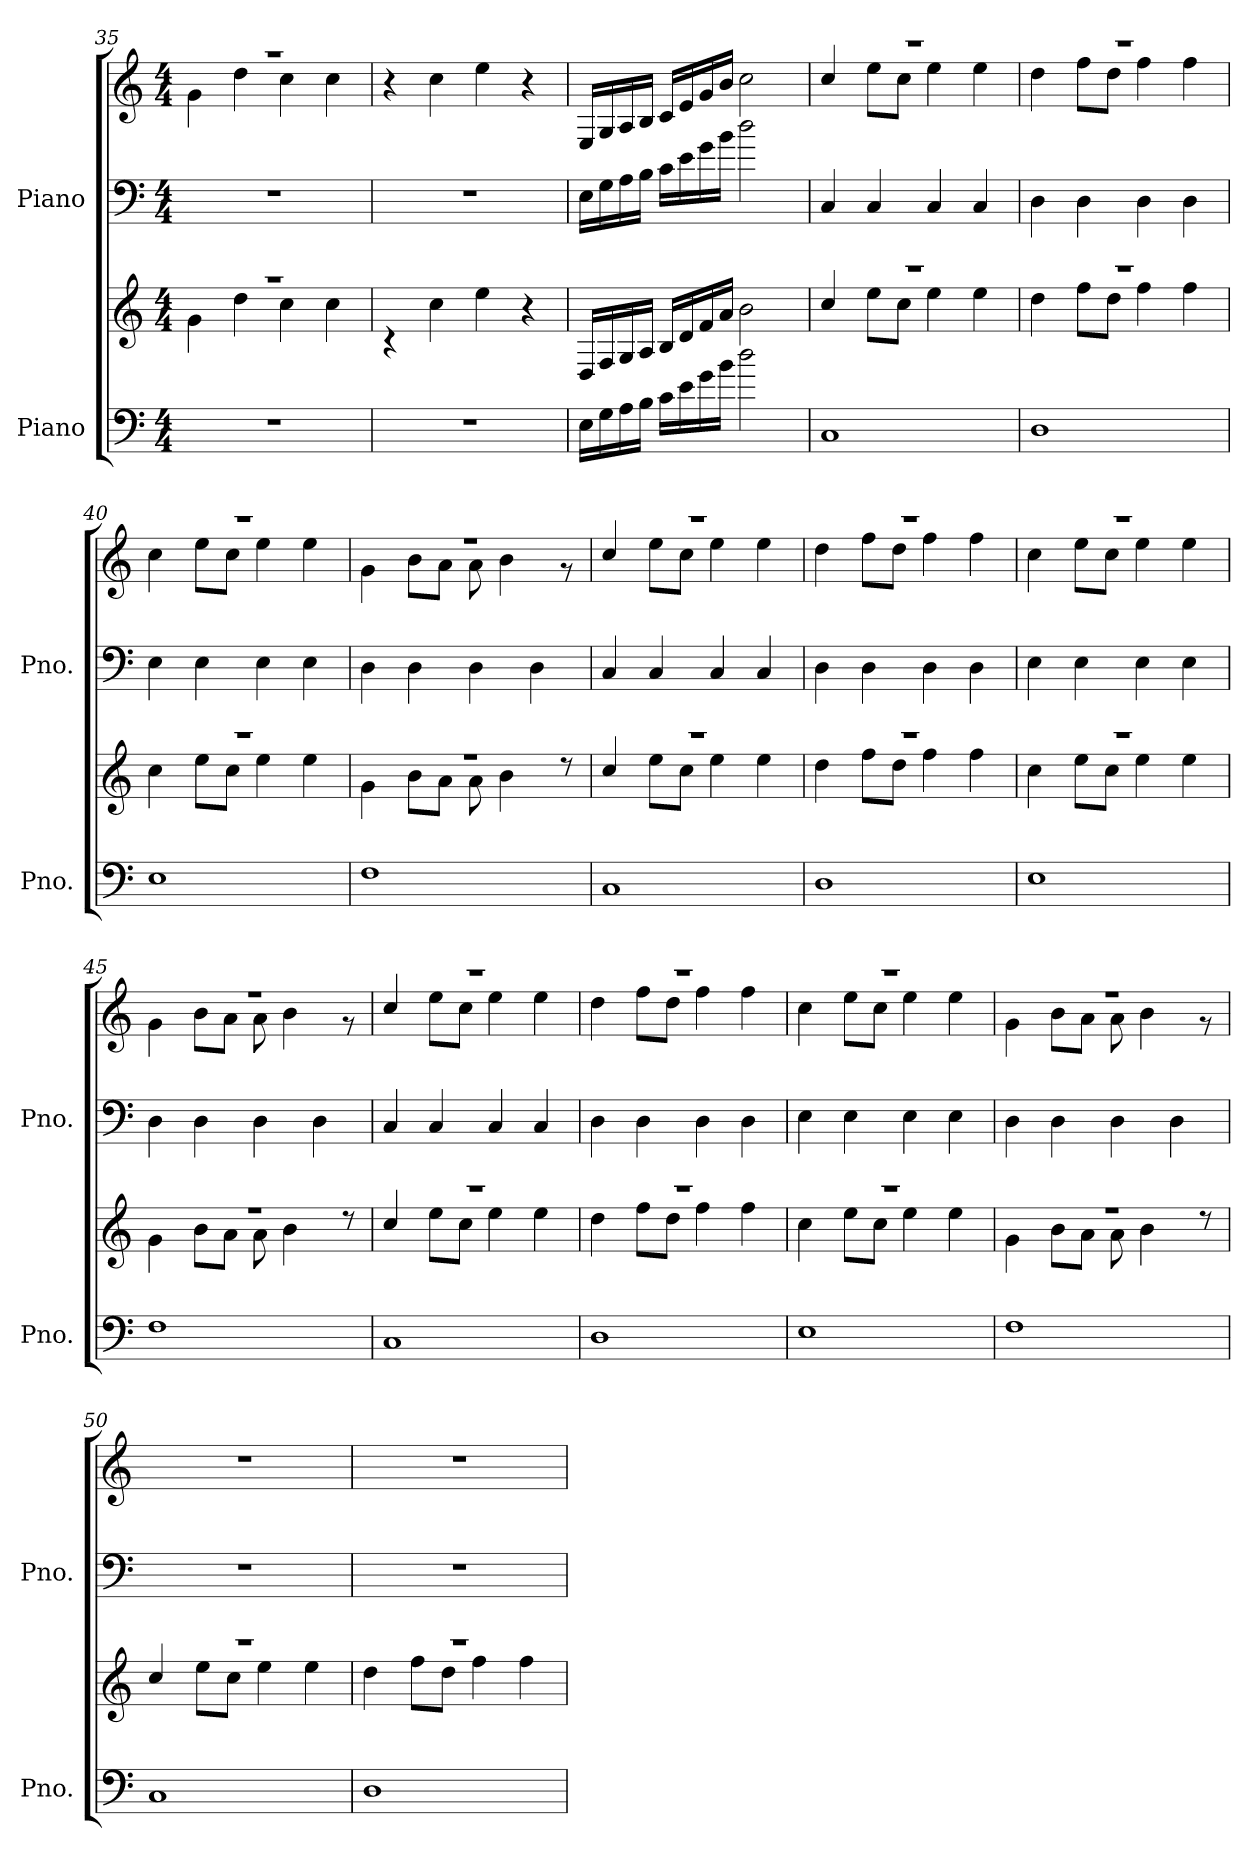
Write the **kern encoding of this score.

**kern	**kern	**kern	**kern
*part2	*part2	*part1	*part1
*staff4	*staff3	*staff2	*staff1
*I"Piano	*	*I"Piano	*
*I'Pno.	*	*I'Pno.	*
*clefF4	*clefG2	*clefF4	*clefG2
*ITrd7c12	*ITrd7c12	*	*
*k[]	*k[]	*k[]	*k[]
*M4/4	*M4/4	*M4/4	*M4/4
=35	=35	=35	=35
*	*^	*	*^
1r	1r	4G\	1r	1r	4g\
.	.	4d\	.	.	4dd\
.	.	4c\	.	.	4cc\
.	.	4c\	.	.	4cc\
*	*v	*v	*	*v	*v
=36	=36	=36	=36
1r	4rc	1r	4r
.	4c\	.	4cc\
.	4e\	.	4ee\
.	4r	.	4r
!!LO:PB:g=z
=37	=37	=37	=37
16EE\LL	16DD/LL	16E\LL	16E/LL
16GG\	16FF/	16G\	16G/
16AA\	16GG/	16A\	16A/
16BB\JJ	16AA/JJ	16B\JJ	16B/JJ
16C\LL	16BB/LL	16c\LL	16c/LL
16E\	16D/	16e\	16e/
16G\	16F/	16g\	16g/
16B\JJ	16A/JJ	16b\JJ	16b/JJ
2d\	2B\	2dd\	2cc\
=38	=38	=38	=38
*	*^	*	*^
1CC	1r	4c/	4C/	1r	4cc/
.	.	8e\L	4C/	.	8ee\L
.	.	8c\J	.	.	8cc\J
.	.	4e\	4C/	.	4ee\
.	.	4e\	4C/	.	4ee\
=39	=39	=39	=39	=39	=39
1DD	1r	4d\	4D\	1r	4dd\
.	.	8f\L	4D\	.	8ff\L
.	.	8d\J	.	.	8dd\J
.	.	4f\	4D\	.	4ff\
.	.	4f\	4D\	.	4ff\
=40	=40	=40	=40	=40	=40
1EE	1r	4c\	4E\	1r	4cc\
.	.	8e\L	4E\	.	8ee\L
.	.	8c\J	.	.	8cc\J
.	.	4e\	4E\	.	4ee\
.	.	4e\	4E\	.	4ee\
=41	=41	=41	=41	=41	=41
1FF	1r	4G\	4D\	1r	4g\
.	.	8B\L	4D\	.	8b\L
.	.	8A\J	.	.	8a\J
.	.	8A\	4D\	.	8a\
.	.	4B\	.	.	4b\
.	.	.	4D\	.	.
.	.	8rdd	.	.	8r
=42	=42	=42	=42	=42	=42
1CC	1r	4c/	4C/	1r	4cc/
.	.	8e\L	4C/	.	8ee\L
.	.	8c\J	.	.	8cc\J
.	.	4e\	4C/	.	4ee\
.	.	4e\	4C/	.	4ee\
!!LO:LB:g=z	!!
=43	=43	=43	=43	=43	=43
1DD	1r	4d\	4D\	1r	4dd\
.	.	8f\L	4D\	.	8ff\L
.	.	8d\J	.	.	8dd\J
.	.	4f\	4D\	.	4ff\
.	.	4f\	4D\	.	4ff\
=44	=44	=44	=44	=44	=44
1EE	1r	4c\	4E\	1r	4cc\
.	.	8e\L	4E\	.	8ee\L
.	.	8c\J	.	.	8cc\J
.	.	4e\	4E\	.	4ee\
.	.	4e\	4E\	.	4ee\
=45	=45	=45	=45	=45	=45
1FF	1r	4G\	4D\	1r	4g\
.	.	8B\L	4D\	.	8b\L
.	.	8A\J	.	.	8a\J
.	.	8A\	4D\	.	8a\
.	.	4B\	.	.	4b\
.	.	.	4D\	.	.
.	.	8rdd	.	.	8r
=46	=46	=46	=46	=46	=46
1CC	1r	4c/	4C/	1r	4cc/
.	.	8e\L	4C/	.	8ee\L
.	.	8c\J	.	.	8cc\J
.	.	4e\	4C/	.	4ee\
.	.	4e\	4C/	.	4ee\
=47	=47	=47	=47	=47	=47
1DD	1r	4d\	4D\	1r	4dd\
.	.	8f\L	4D\	.	8ff\L
.	.	8d\J	.	.	8dd\J
.	.	4f\	4D\	.	4ff\
.	.	4f\	4D\	.	4ff\
=48	=48	=48	=48	=48	=48
1EE	1r	4c\	4E\	1r	4cc\
.	.	8e\L	4E\	.	8ee\L
.	.	8c\J	.	.	8cc\J
.	.	4e\	4E\	.	4ee\
.	.	4e\	4E\	.	4ee\
=49	=49	=49	=49	=49	=49
1FF	1r	4G\	4D\	1r	4g\
.	.	8B\L	4D\	.	8b\L
.	.	8A\J	.	.	8a\J
.	.	8A\	4D\	.	8a\
.	.	4B\	.	.	4b\
.	.	.	4D\	.	.
.	.	8rdd	.	.	8r
*	*	*	*	*v	*v
!!LO:LB:g=z
=50	=50	=50	=50	=50
1CC	1r	4c/	1r	1r
.	.	8e\L	.	.
.	.	8c\J	.	.
.	.	4e\	.	.
.	.	4e\	.	.
=51	=51	=51	=51	=51
1DD	1r	4d\	1r	1r
.	.	8f\L	.	.
.	.	8d\J	.	.
.	.	4f\	.	.
.	.	4f\	.	.
*	*v	*v	*	*
=	=	=	=
*-	*-	*-	*-
